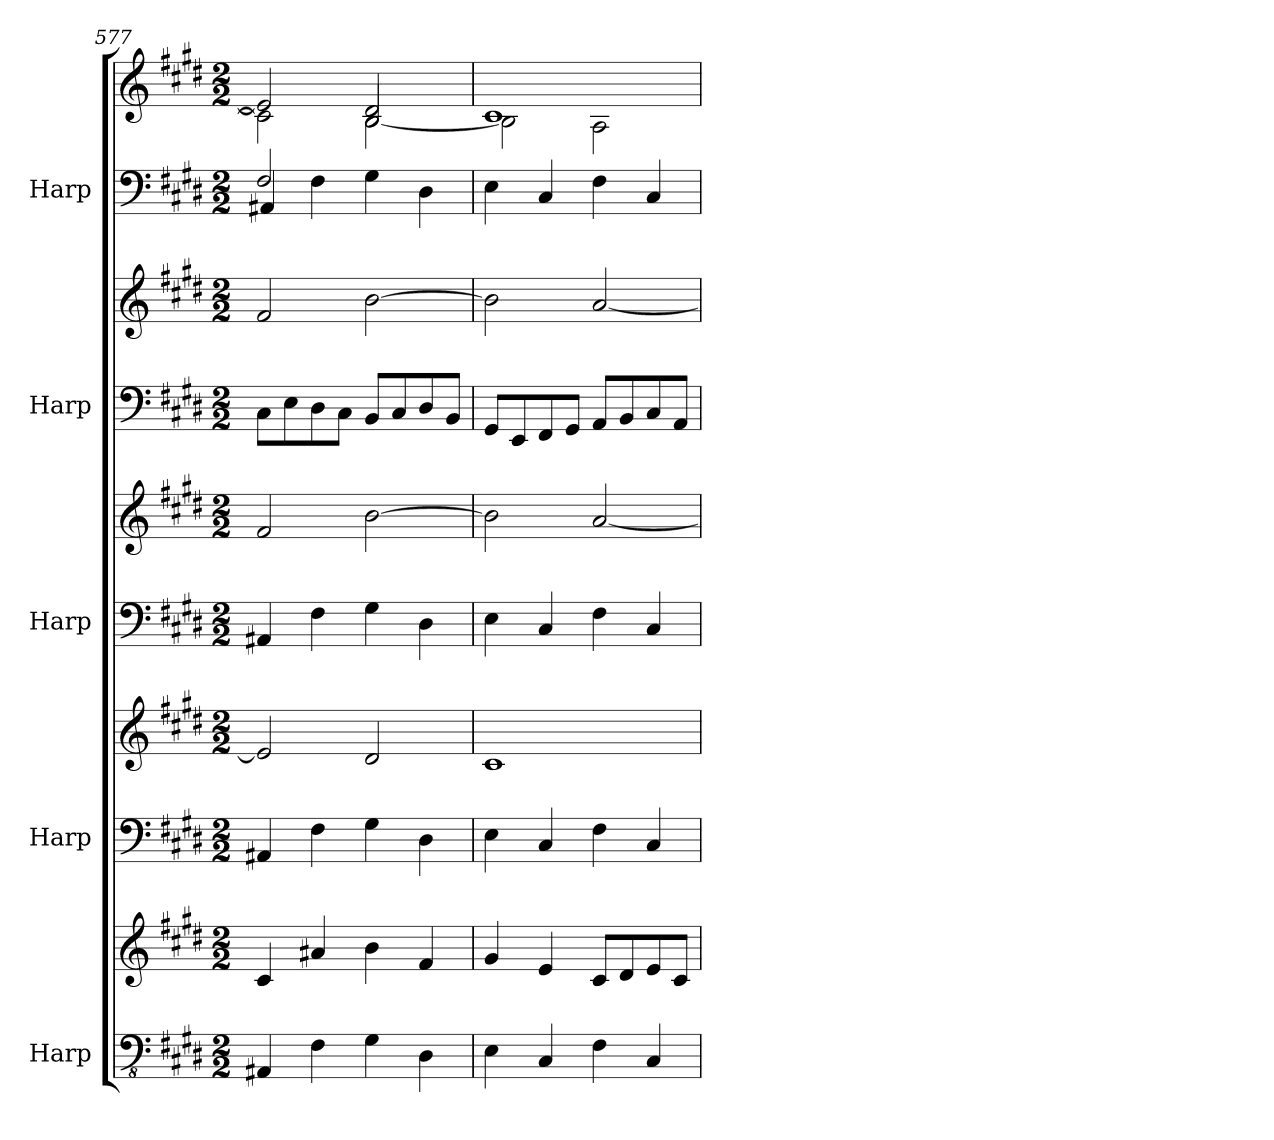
**kern	**kern	**kern	**kern	**kern	**kern	**kern	**kern	**kern	**kern
*part5	*part5	*part4	*part4	*part3	*part3	*part2	*part2	*part1	*part1
*staff10	*staff9	*staff8	*staff7	*staff6	*staff5	*staff4	*staff3	*staff2	*staff1
*I"Harp	*	*I"Harp	*	*I"Harp	*	*I"Harp	*	*I"Harp	*
*I'Hp	*	*I'Hp	*	*I'Hp	*	*I'Hp	*	*I'Hp	*
*clefFv4	*clefG2	*clefF4	*clefG2	*clefF4	*clefG2	*clefF4	*clefG2	*clefF4	*clefG2
*k[f#c#g#d#]	*k[f#c#g#d#]	*k[f#c#g#d#]	*k[f#c#g#d#]	*k[f#c#g#d#]	*k[f#c#g#d#]	*k[f#c#g#d#]	*k[f#c#g#d#]	*k[f#c#g#d#]	*k[f#c#g#d#]
*M2/2	*M2/2	*M2/2	*M2/2	*M2/2	*M2/2	*M2/2	*M2/2	*M2/2	*M2/2
=577	=577	=577	=577	=577	=577	=577	=577	=577	=577
*	*	*	*	*	*	*	*	*^	*^
*	*	*	*	*	*	*	*	*	*	*	*^
4AAA#X/	4c#/	4AA#X/	2e/]	4AA#X/	2f#/	8C#\L	2f#/	2F#/	4AA#X/	2e/]	2c#\]	2ryy
.	.	.	.	.	.	8E\	.	.	.	.	.	.
4FF#\	4a#X/	4F#\	.	4F#\	.	8D#\	.	.	4F#\	.	.	.
.	.	.	.	.	.	8C#\J	.	.	.	.	.	.
4GG#\	4b\	4G#\	2d#/	4G#\	[2b\	8BB/L	[2b\	2ryy	4G#\	2d#/	[2B\	2B/
.	.	.	.	.	.	8C#/	.	.	.	.	.	.
4DD#\	4f#/	4D#\	.	4D#\	.	8D#/	.	.	4D#\	.	.	.
.	.	.	.	.	.	8BB/J	.	.	.	.	.	.
*	*	*	*	*	*	*	*	*v	*v	*	*	*
*	*	*	*	*	*	*	*	*	*	*v	*v
=578	=578	=578	=578	=578	=578	=578	=578	=578	=578	=578
4EE\	4g#/	4E\	1c#	4E\	2b\]	8GG#/L	2b\]	4E\	1c#	2B\]
.	.	.	.	.	.	8EE/	.	.	.	.
4CC#/	4e/	4C#/	.	4C#/	.	8FF#/	.	4C#/	.	.
.	.	.	.	.	.	8GG#/J	.	.	.	.
4FF#\	8c#/L	4F#\	.	4F#\	[2a/	8AA/L	[2a/	4F#\	.	2A\
.	8d#/	.	.	.	.	8BB/	.	.	.	.
4CC#/	8e/	4C#/	.	4C#/	.	8C#/	.	4C#/	.	.
.	8c#/J	.	.	.	.	8AA/J	.	.	.	.
*	*	*	*	*	*	*	*	*	*v	*v
=	=	=	=	=	=	=	=	=	=
*-	*-	*-	*-	*-	*-	*-	*-	*-	*-
